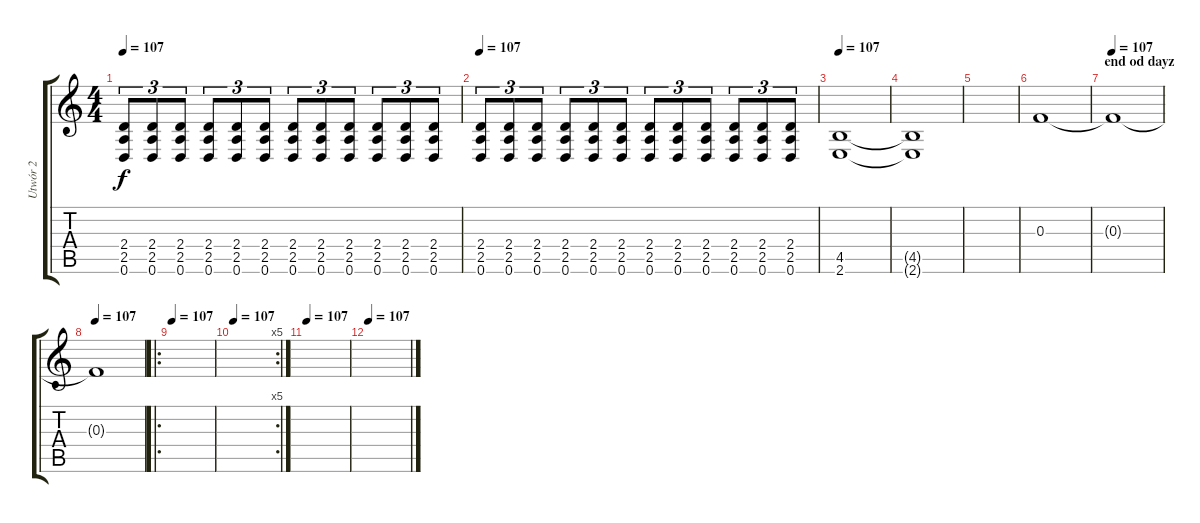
\track ("Utwór 2" "Utwór 2") {instrument overdrivenguitar}
\staff {score tabs}
\tuning (D4 A3 F3 C3 G2 D2) {hide}
\ts (4 4)
\tempo 107
\clef g2
\ks c
(2.4 2.5 0.6).8{tu (3 2) dy f} (2.4 2.5 0.6).8{tu (3 2)} (2.4 2.5 0.6).8{tu (3 2)} (2.4 2.5 0.6).8{tu (3 2)} (2.4 2.5 0.6).8{tu (3 2)} (2.4 2.5 0.6).8{tu (3 2)} (2.4 2.5 0.6).8{tu (3 2)} (2.4 2.5 0.6).8{tu (3 2)} (2.4 2.5 0.6).8{tu (3 2)} (2.4 2.5 0.6).8{tu (3 2)} (2.4 2.5 0.6).8{tu (3 2)} (2.4 2.5 0.6).8{tu (3 2)} |
\tempo 107
(2.4 2.5 0.6).8{tu (3 2)} (2.4 2.5 0.6).8{tu (3 2)} (2.4 2.5 0.6).8{tu (3 2)} (2.4 2.5 0.6).8{tu (3 2)} (2.4 2.5 0.6).8{tu (3 2)} (2.4 2.5 0.6).8{tu (3 2)} (2.4 2.5 0.6).8{tu (3 2)} (2.4 2.5 0.6).8{tu (3 2)} (2.4 2.5 0.6).8{tu (3 2)} (2.4 2.5 0.6).8{tu (3 2)} (2.4 2.5 0.6).8{tu (3 2)} (2.4 2.5 0.6).8{tu (3 2)} |
\tempo 107
(4.5 2.6).1 |
(4.5{t} 2.6{t}).1 |
|
0.3.1{volume 0} |
\section ("" "end od dayz")
\tempo 107
0.3{t}.1 |
\tempo 107
0.3{t}.1 |
\ro
\tempo 107
|
\rc 5
\tempo 107
|
\tempo 107
|
\tempo 107
